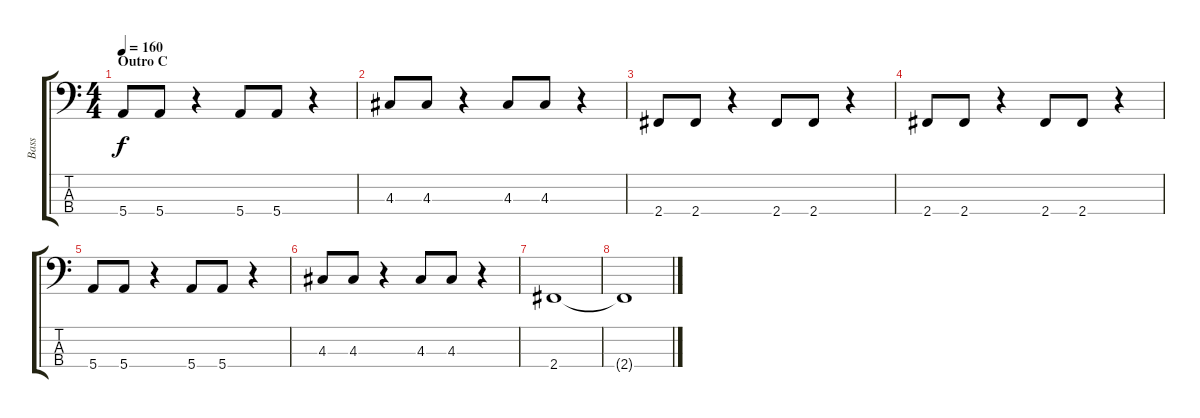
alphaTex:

\track ("Bass" "Bass") {instrument electricbassfinger}
\staff {score tabs}
\tuning (G2 D2 A1 E1) {hide}
\ts (4 4)
\section ("" "Outro C")
\tempo 150
\tempo 160
\clef f4
\ks c
5.4.8{dy f} 5.4.8 r.4 5.4.8 5.4.8 r.4 |
4.3.8 4.3.8 r.4 4.3.8 4.3.8 r.4 |
2.4.8 2.4.8 r.4 2.4.8 2.4.8 r.4 |
2.4.8 2.4.8 r.4 2.4.8 2.4.8 r.4 |
5.4.8 5.4.8 r.4 5.4.8 5.4.8 r.4 |
4.3.8 4.3.8 r.4 4.3.8 4.3.8 r.4 |
2.4.1 |
2.4{t}.1
